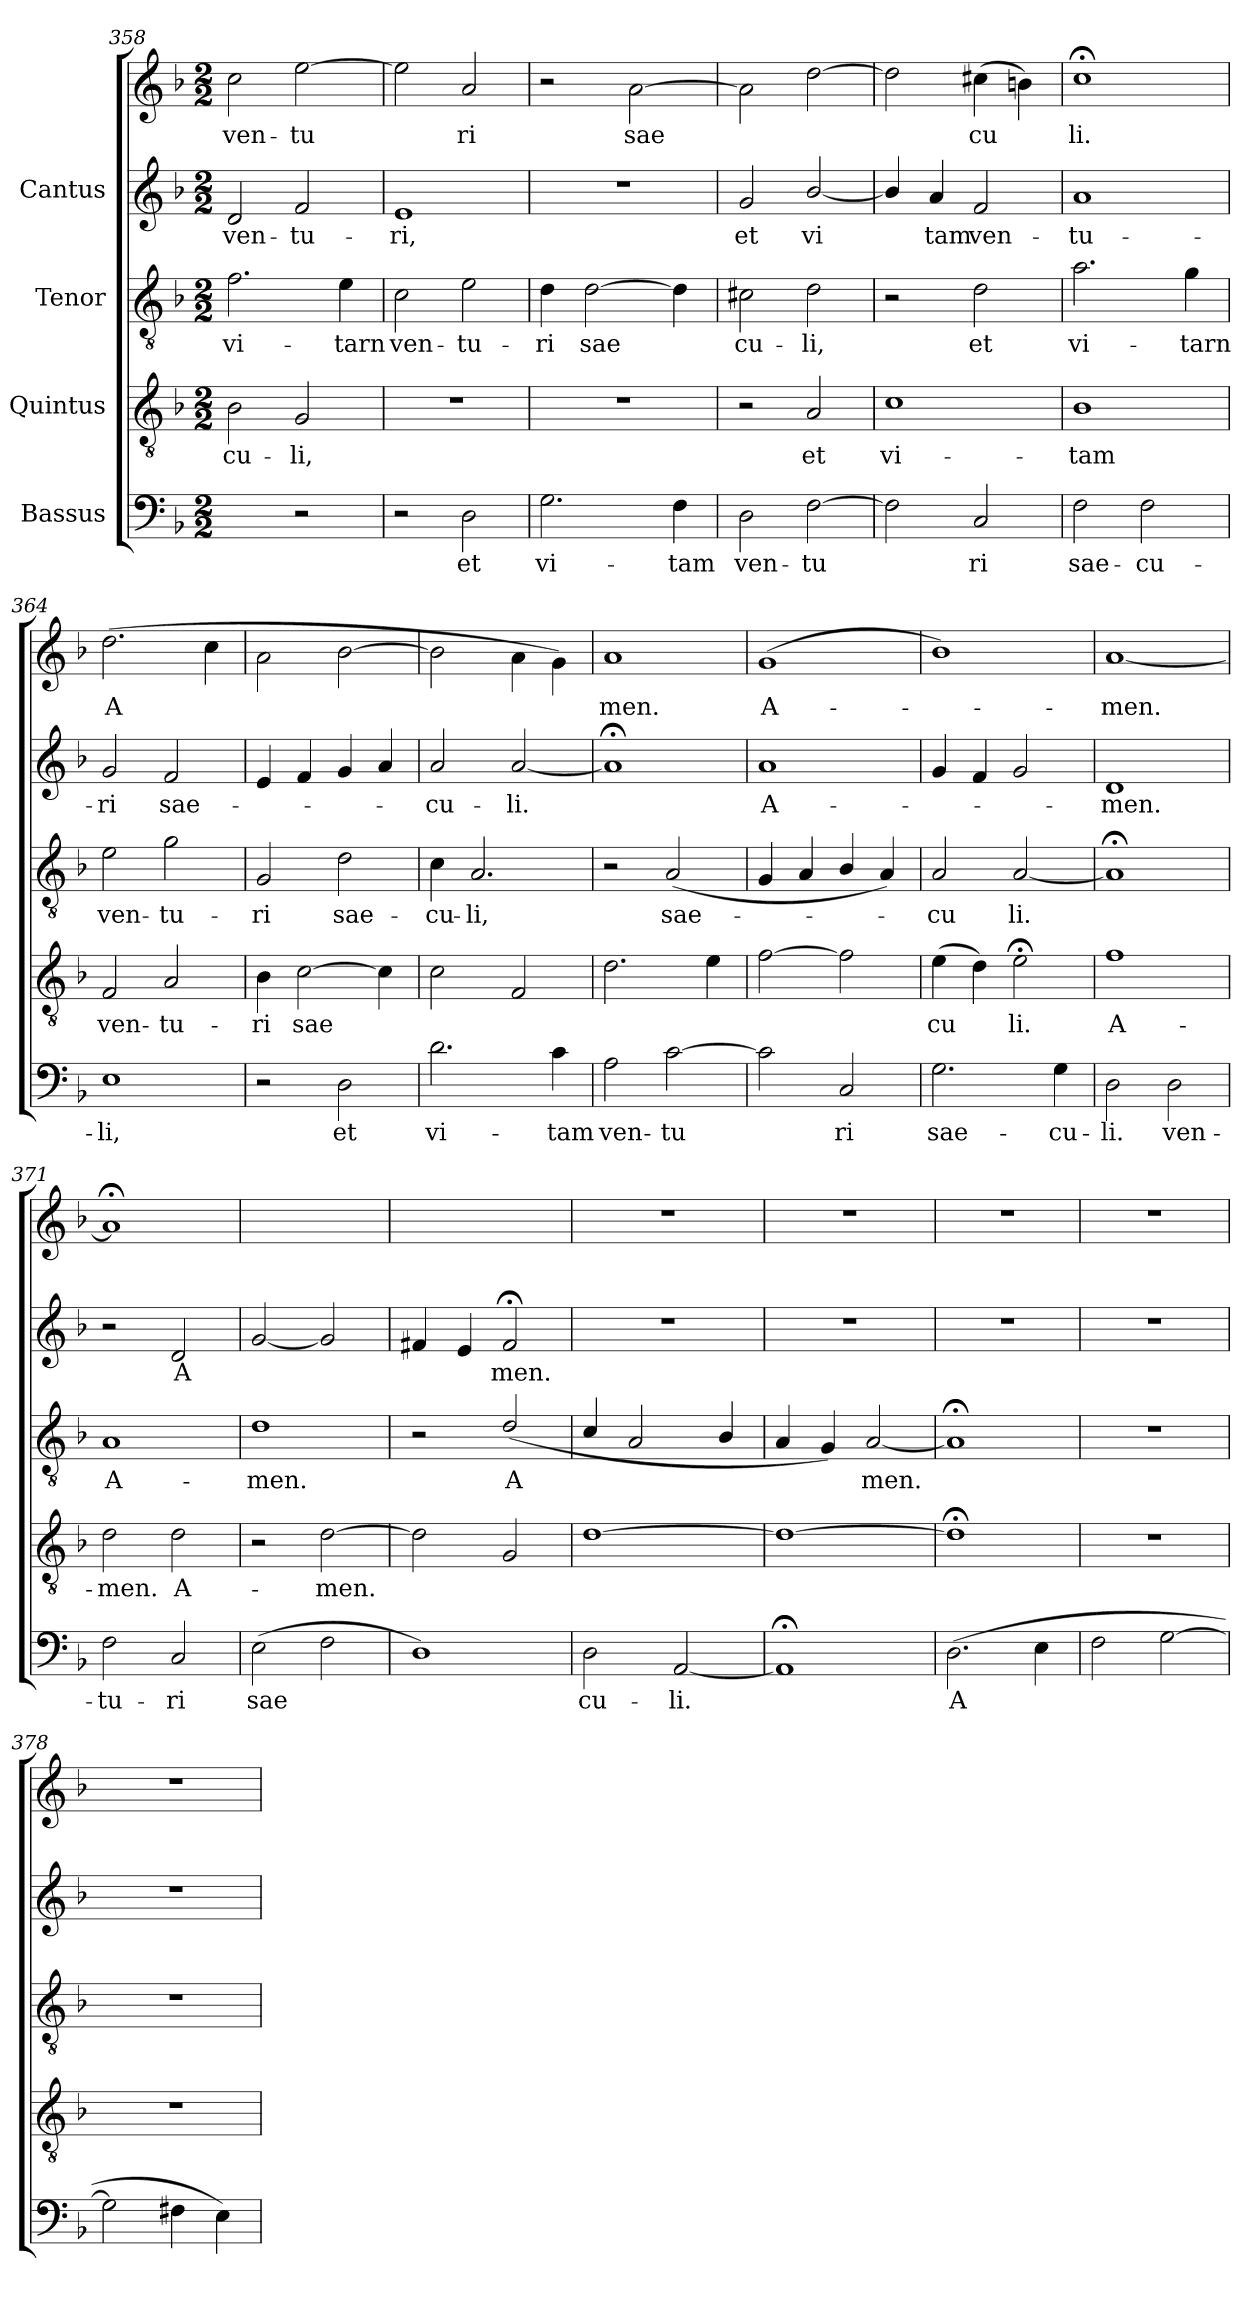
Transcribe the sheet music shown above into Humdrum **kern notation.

**kern	**text	**kern	**text	**kern	**text	**kern	**text	**kern	**text
*part4	*part4	*part3	*part3	*part2	*part2	*part1	*part1	*part1	*part1
*staff5	*staff5	*staff4	*staff4	*staff3	*staff3	*staff2	*staff2	*staff1	*staff1
*I"Bassus	*	*I"Quintus	*	*I"Tenor	*	*I"Cantus	*	*	*
*clefF4	*	*clefGv2	*	*clefGv2	*	*clefG2	*	*clefG2	*
*k[b-]	*	*k[b-]	*	*k[b-]	*	*k[b-]	*	*k[b-]	*
*F:	*	*F:	*	*F:	*	*F:	*	*F:	*
*M2/2	*	*M2/2	*	*M2/2	*	*M2/2	*	*M2/2	*
=358	=358	=358	=358	=358	=358	=358	=358	=358	=358
!	!	!	!LO:LY:b:cj	!	!LO:LY:b:cj	!	!LO:LY:b:cj	!	!LO:LY:b
2ryy	.	2B-\	-cu-	2.f\	vi-	2d/	-ven-	2cc\	ven-
!	!	!	!LO:LY:b:cj	!	!	!	!LO:LY:b:cj	!	!LO:LY:b
2r	.	2G/	-li,	.	.	2f/	-tu-	[>2ee\	-tu-
!	!	!	!	!	!LO:LY:b:cj	!	!	!	!
.	.	.	.	4e\	-tarn	.	.	.	.
=359	=359	=359	=359	=359	=359	=359	=359	=359	=359
!	!	!	!	!	!LO:LY:b:cj	!	!LO:LY:b:cj	!	!LO:LY:b
2r	.	1r	.	2c\	ven-	1e	ri,	2ee\]	-
!	!LO:LY:b:cj	!	!	!	!LO:LY:b:cj	!	!	!	!LO:LY:b
2D\	et	.	.	2e\	-tu-	.	.	2a/	ri
=360	=360	=360	=360	=360	=360	=360	=360	=360	=360
!	!LO:LY:b:cj	!	!	!	!LO:LY:b:cj	!	!	!	!
2.G\	vi-	1r	.	4d\	-ri	1r	.	2r	.
!	!	!	!	!	!LO:LY:b:cj	!	!	!	!
.	.	.	.	[>2d\	sae-	.	.	.	.
!	!	!	!	!	!	!	!	!	!LO:LY:b
.	.	.	.	.	.	.	.	[>2a\	sae-
!	!LO:LY:b:cj	!	!	!	!LO:LY:b:cj	!	!	!	!
4F\	-tam	.	.	4d\]	--	.	.	.	.
=361	=361	=361	=361	=361	=361	=361	=361	=361	=361
!	!LO:LY:b:cj	!	!	!	!LO:LY:b:cj	!	!LO:LY:b:cj	!	!
2D\	ven-	2r	.	2c#X\	-cu-	2g/	-et	2a\]	.
!	!LO:LY:b:cj	!	!LO:LY:b:cj	!	!LO:LY:b:cj	!	!LO:LY:b:cj	!	!
[>2F\	-tu-	2A/	et	2d\	-li,	[<2b-/	vi-	[>2dd\	.
!!LO:LB:g=z
=362	=362	=362	=362	=362	=362	=362	=362	=362	=362
!	!LO:LY:b:cj	!	!LO:LY:b:cj	!	!	!	!LO:LY:b:cj	!	!LO:LY:b
2F\]	-	1c	vi-	2r	.	4b-/]	-	2dd\]	-
!	!	!	!	!	!	!	!LO:LY:b:cj	!	!
.	.	.	.	.	.	4a/	tam	.	.
!	!LO:LY:b:cj	!	!	!	!LO:LY:b:cj	!	!LO:LY:b:cj	!	!LO:LY:b
2C/	ri	.	.	2d\	et	2f/	ven-	(>4cc#X\	cu-
!	!	!	!	!	!	!	!	!	!LO:LY:b
.	.	.	.	.	.	.	.	4bn\)	--
=363	=363	=363	=363	=363	=363	=363	=363	=363	=363
!	!LO:LY:b:cj	!	!LO:LY:b:cj	!	!LO:LY:b:cj	!	!LO:LY:b:cj	!	!LO:LY:b
2F\	sae-	1B-	-tam	2.a\	vi-	1a	tu-	1cc;<	-li.
!	!LO:LY:b:cj	!	!	!	!	!	!	!	!
2F\	-cu-	.	.	.	.	.	.	.	.
!	!	!	!	!	!LO:LY:b:cj	!	!	!	!
.	.	.	.	4g\	-tarn	.	.	.	.
!!LO:LB:g=z
=364	=364	=364	=364	=364	=364	=364	=364	=364	=364
!	!LO:LY:b:cj	!	!LO:LY:b:cj	!	!LO:LY:b:cj	!	!LO:LY:b:cj	!	!LO:LY:b
1E	-li,	2F/	ven-	2e\	ven-	2g/	-ri	(>2.dd\	-A-
!	!	!	!LO:LY:b:cj	!	!LO:LY:b:cj	!	!LO:LY:b:cj	!	!
.	.	2A/	-tu-	2g\	-tu-	2f/	sae-	.	.
!	!	!	!	!	!	!	!	!	!LO:LY:b
.	.	.	.	.	.	.	.	4cc\	--
!!LO:PB:g=z
=365	=365	=365	=365	=365	=365	=365	=365	=365	=365
!	!	!	!LO:LY:b:cj	!	!LO:LY:b:cj	!	!	!	!
2r	.	4B-\	-ri	2G/	-ri	4e/	.	2a\	.
!	!	!	!LO:LY:b:cj	!	!	!	!	!	!
.	.	[>2c\	sae-	.	.	4f/	.	.	.
!	!LO:LY:b:cj	!	!	!	!LO:LY:b:cj	!	!	!	!
2D\	et	.	.	2d\	sae-	4g/	.	[>2b-\	.
!	!	!	!LO:LY:b:cj	!	!	!	!	!	!
.	.	4c\]	--	.	.	4a/	.	.	.
!!LO:LB:g=z
=366	=366	=366	=366	=366	=366	=366	=366	=366	=366
!	!LO:LY:b:cj	!	!	!	!LO:LY:b:cj	!	!LO:LY:b:cj	!	!
2.d\	vi-	2c\	.	4c\	-cu-	2a/	-cu-	2b-\]	.
!	!	!	!	!	!LO:LY:b:cj	!	!	!	!
.	.	.	.	2.A/	-li,	.	.	.	.
!	!	!	!	!	!	!	!LO:LY:b:cj	!	!
.	.	2F/	.	.	.	[<2a/	-li.	4a\	.
!	!LO:LY:b:cj	!	!	!	!	!	!	!	!
4c\	-tam	.	.	.	.	.	.	4g\)	.
!!LO:LB:g=z
=367	=367	=367	=367	=367	=367	=367	=367	=367	=367
!	!LO:LY:b:cj	!	!	!	!	!	!	!	!LO:LY:b
2A\	ven-	2.d\	.	2r	.	1a;<]	.	1a	men.
!	!LO:LY:b:cj	!	!	!	!LO:LY:b:cj	!	!	!	!
[>2c\	-tu-	.	.	(<2A/	sae-	.	.	.	.
.	.	4e\	.	.	.	.	.	.	.
!!LO:PB:g=z
=368	=368	=368	=368	=368	=368	=368	=368	=368	=368
!	!LO:LY:b:cj	!	!	!	!	!	!LO:LY:b:cj	!	!LO:LY:b
2c\]	-	[>2f\	.	4G/	.	1a	-A-	(<1g	A-
.	.	.	.	4A/	.	.	.	.	.
!	!LO:LY:b:cj	!	!	!	!	!	!	!	!
2C/	ri	2f\]	.	4B-/	.	.	.	.	.
.	.	.	.	4A/)	.	.	.	.	.
!!LO:LB:g=z
=369	=369	=369	=369	=369	=369	=369	=369	=369	=369
!	!LO:LY:b:cj	!	!LO:LY:b:cj	!	!LO:LY:b:cj	!	!	!	!
2.G\	sae-	(>4e\	-cu-	2A/	-cu	4g/	.	1b-)	.
!	!	!	!LO:LY:b:cj	!	!	!	!	!	!
.	.	4d\)	-	.	.	4f/	.	.	.
!	!	!	!LO:LY:b:cj	!	!LO:LY:b:cj	!	!	!	!
.	.	2e;<\	li.	[<2A/	li.	2g/	.	.	.
!	!LO:LY:b:cj	!	!	!	!	!	!	!	!
4G\	-cu-	.	.	.	.	.	.	.	.
=370	=370	=370	=370	=370	=370	=370	=370	=370	=370
!	!LO:LY:b:cj	!	!LO:LY:b:cj	!	!	!	!LO:LY:b:cj	!	!LO:LY:b
2D\	-li.	1f	A-	1A;<]	.	1d	men.	[<1a	-men.
!	!LO:LY:b:cj	!	!	!	!	!	!	!	!
2D\	ven-	.	.	.	.	.	.	.	.
=371	=371	=371	=371	=371	=371	=371	=371	=371	=371
!	!LO:LY:b:cj	!	!LO:LY:b:cj	!	!LO:LY:b:cj	!	!	!	!
2F\	-tu-	2d\	-men.	1A	A-	2r	.	1a;<]	.
!	!LO:LY:b:cj	!	!LO:LY:b:cj	!	!	!	!LO:LY:b:cj	!	!
2C/	-ri	2d\	A-	.	.	2d/	A-	.	.
=372	=372	=372	=372	=372	=372	=372	=372	=372	=372
!	!LO:LY:b:cj	!	!	!	!LO:LY:b:cj	!	!	!	!
(>2E\	sae-	2r	.	1d	-men.	[<2g/	.	1ryy	.
!	!LO:LY:b:cj	!	!LO:LY:b:cj	!	!	!	!	!	!
2F\	--	[>2d\	-men.	.	.	2g/]	.	.	.
=373	=373	=373	=373	=373	=373	=373	=373	=373	=373
!	!	!	!	!	!	!	!LO:LY:b:cj	!	!
1D)	.	2d\]	.	2r	.	4f#X/	-	1ryy	.
!	!	!	!	!	!	!	!LO:LY:b:cj	!	!
.	.	.	.	.	.	4e/	.	.	.
!	!	!	!	!	!LO:LY:b:cj	!	!LO:LY:b:cj	!	!
.	.	2G/	.	(<2d/	A-	2f#;</	men.	.	.
=374	=374	=374	=374	=374	=374	=374	=374	=374	=374
!	!LO:LY:b:cj	!	!	!	!	!	!	!	!
2D\	-cu-	[>1d	.	4c/	.	1r	.	1r	.
.	.	.	.	2A/	.	.	.	.	.
!	!LO:LY:b:cj	!	!	!	!	!	!	!	!
[<2AA/	-li.	.	.	.	.	.	.	.	.
.	.	.	.	4B-/	.	.	.	.	.
=375	=375	=375	=375	=375	=375	=375	=375	=375	=375
!	!	!	!	!	!LO:LY:b:cj	!	!	!	!
1AA;<]	.	1d_>	.	4A/	-	1r	.	1r	.
!	!	!	!	!	!LO:LY:b:cj	!	!	!	!
.	.	.	.	4G/)	.	.	.	.	.
!	!	!	!	!	!LO:LY:b:cj	!	!	!	!
.	.	.	.	[<2A/	men.	.	.	.	.
!!LO:LB:g=z
=376	=376	=376	=376	=376	=376	=376	=376	=376	=376
!	!LO:LY:b:cj	!	!	!	!	!	!	!	!
(>2.D\	A-	1d;<]	.	1A;<]	.	1r	.	1r	.
!	!LO:LY:b:cj	!	!	!	!	!	!	!	!
4E\	--	.	.	.	.	.	.	.	.
=377	=377	=377	=377	=377	=377	=377	=377	=377	=377
2F\	.	1r	.	1r	.	1r	.	1r	.
[>2G\	.	.	.	.	.	.	.	.	.
=378	=378	=378	=378	=378	=378	=378	=378	=378	=378
2G\]	.	1r	.	1r	.	1r	.	1r	.
4F#X\	.	.	.	.	.	.	.	.	.
4E\)	.	.	.	.	.	.	.	.	.
=	=	=	=	=	=	=	=	=	=
*-	*-	*-	*-	*-	*-	*-	*-	*-	*-
